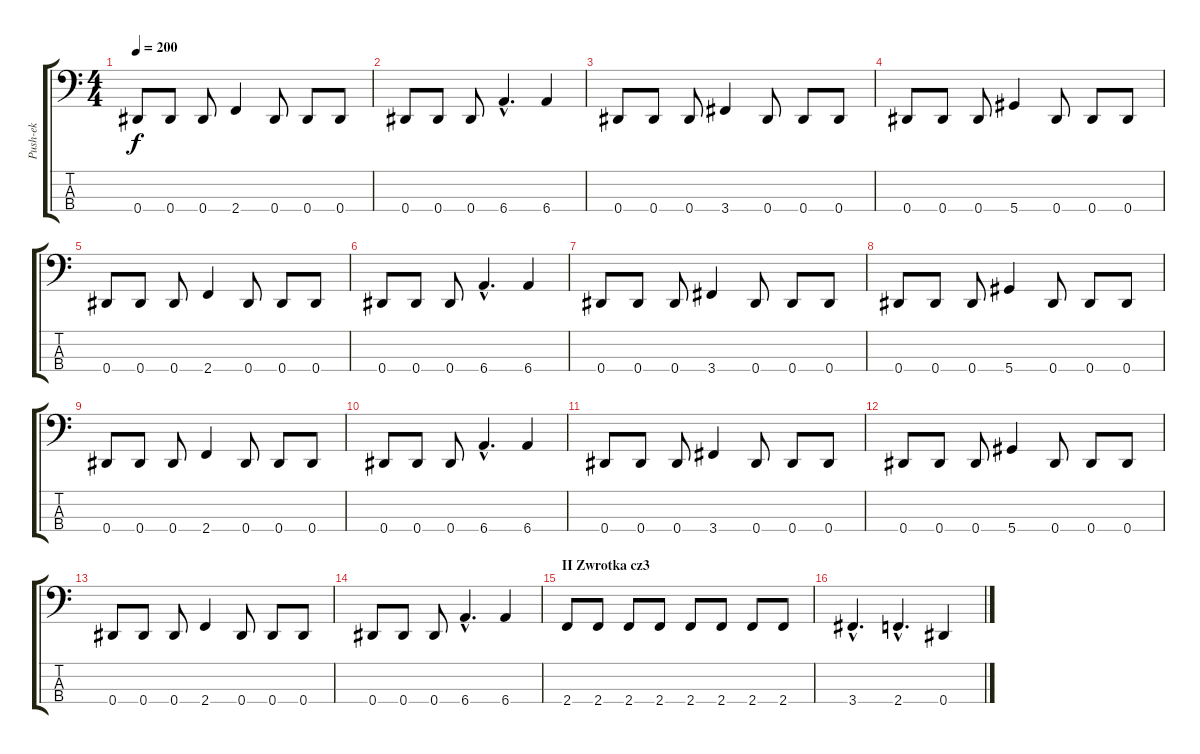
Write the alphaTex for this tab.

\track ("Push-ek" "Push-ek") {instrument electricbasspick}
\staff {score tabs}
\tuning (Gb2 Db2 Ab1 Eb1) {hide}
\ts (4 4)
\tempo 200
\clef f4
\ks c
0.4.8{dy f} 0.4.8 0.4.8 2.4.4 0.4.8 0.4.8 0.4.8 |
0.4.8 0.4.8 0.4.8 6.4{hac}.4{d} 6.4.4 |
0.4.8 0.4.8 0.4.8 3.4.4 0.4.8 0.4.8 0.4.8 |
0.4.8 0.4.8 0.4.8 5.4.4 0.4.8 0.4.8 0.4.8 |
0.4.8 0.4.8 0.4.8 2.4.4 0.4.8 0.4.8 0.4.8 |
0.4.8 0.4.8 0.4.8 6.4{hac}.4{d} 6.4.4 |
0.4.8 0.4.8 0.4.8 3.4.4 0.4.8 0.4.8 0.4.8 |
0.4.8 0.4.8 0.4.8 5.4.4 0.4.8 0.4.8 0.4.8 |
0.4.8 0.4.8 0.4.8 2.4.4 0.4.8 0.4.8 0.4.8 |
0.4.8 0.4.8 0.4.8 6.4{hac}.4{d} 6.4.4 |
0.4.8 0.4.8 0.4.8 3.4.4 0.4.8 0.4.8 0.4.8 |
0.4.8 0.4.8 0.4.8 5.4.4 0.4.8 0.4.8 0.4.8 |
0.4.8 0.4.8 0.4.8 2.4.4 0.4.8 0.4.8 0.4.8 |
0.4.8 0.4.8 0.4.8 6.4{hac}.4{d} 6.4.4 |
\section ("" "II Zwrotka cz3")
2.4.8 2.4.8 2.4.8 2.4.8 2.4.8 2.4.8 2.4.8 2.4.8 |
3.4{hac}.4{d} 2.4{hac}.4{d} 0.4.4
